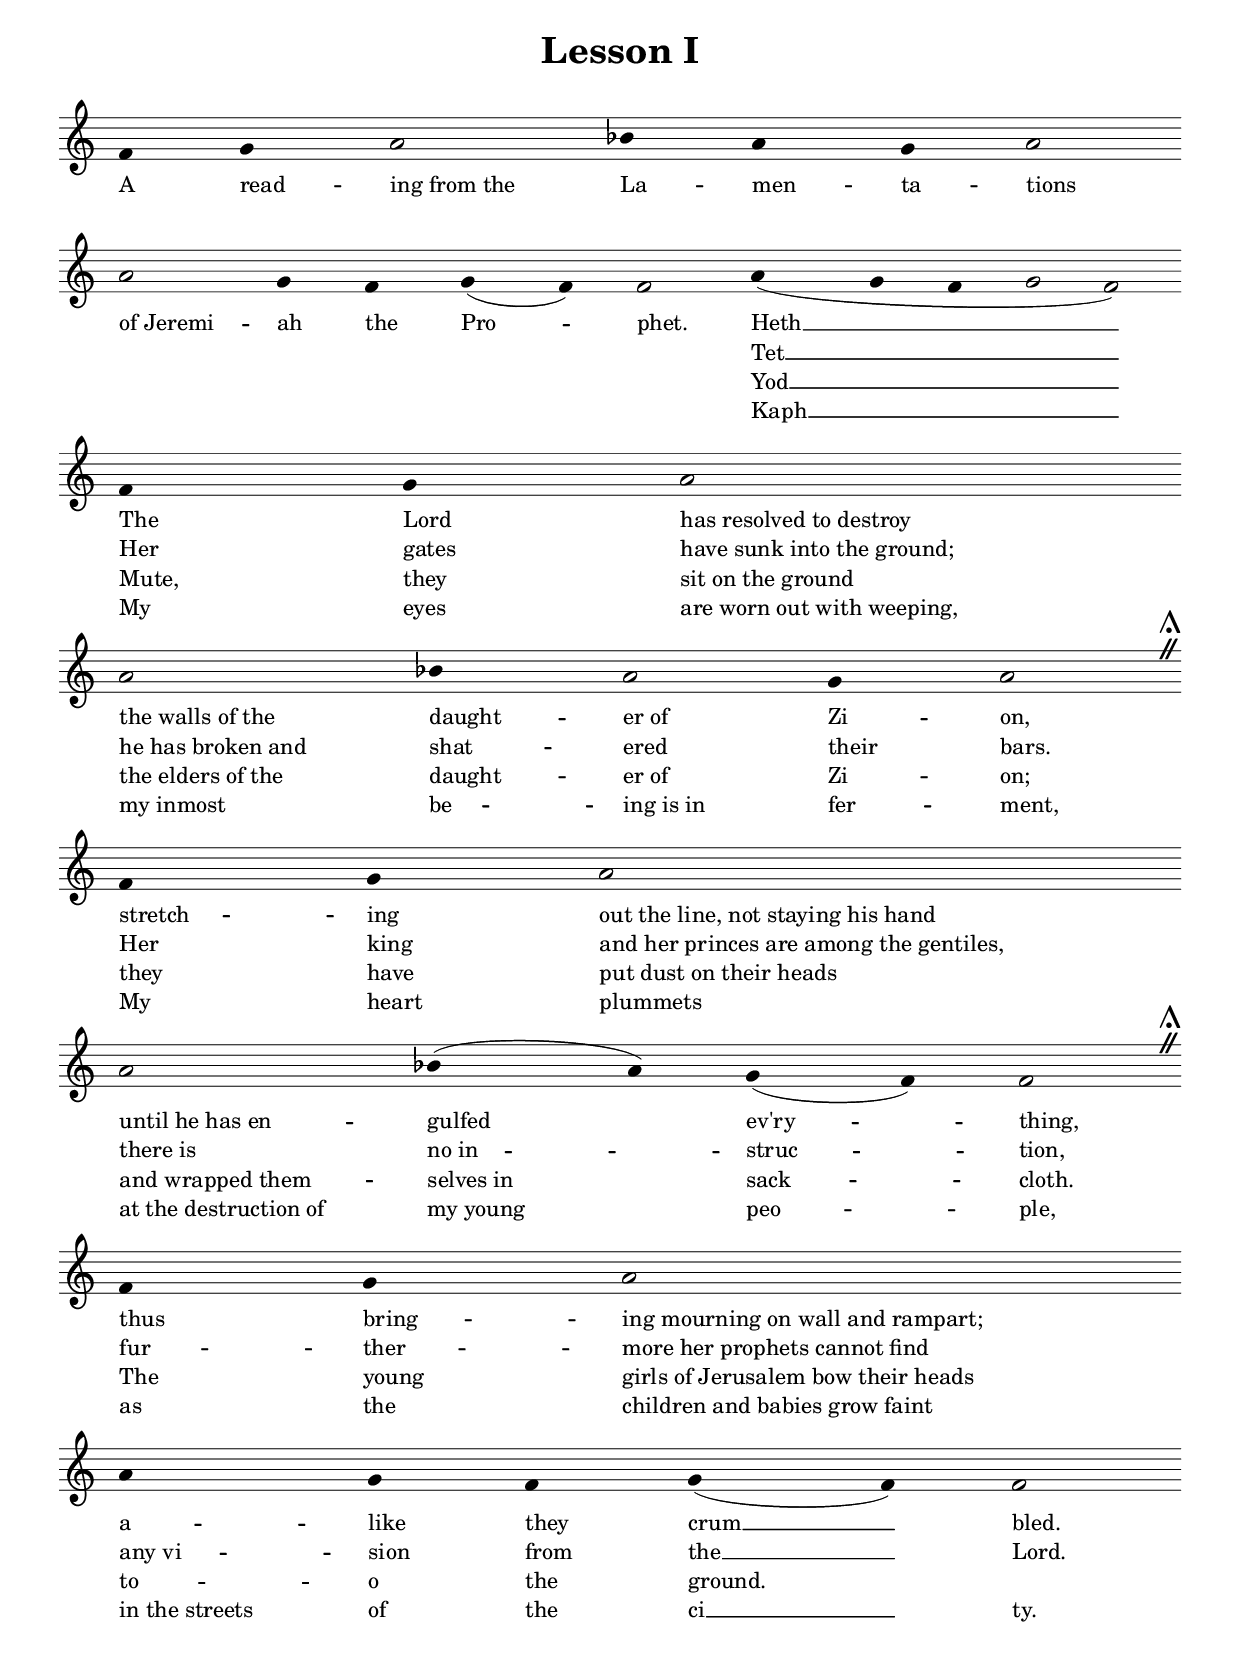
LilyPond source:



\paper {
 markup-system-spacing = 
  #' ((basic-distance . 6)
     (minimum-distance . 5)
     (padding . 0)
     (stretchability . 5))
  system-system-spacing = 
  #'  ((basic-distance . 9)
     (minimum-distance . 7)
     (padding . 3)
     (stretchability . 5))
}

\header {
  title = "Lesson I"
  composer = ""
}
\include "gregorian.ly"

chant = \relative c' {
  \set Score.timing = ##f
  %First Lines & Letter
  f4 g a2 bes4 a g a2 \break
  a2 g4 f g( f) f2 \finalis  a4( g f g2 f) \break
  %Verse Part 1
  f4 g a2 \break 
  a bes!4 a2 g4 a2 \divisioMaior \break
  %Verse Part 2
  f4 g a2 \break
  a2 bes!4(a ) g( f) f2 \divisioMaior \break
  %Verse Part 3
  f4 g a2 \break
  a4 g f g( f) f2 \break \finalis
  %New Line I guess
  R1
  \finalis

  % \divisioMinima
  %g4 b a2 f2 \divisioMaior
  %g4( f) f( g) a2 \finalis
}

reading = \lyricmode {
  A read -- ing_from_the La -- men -- ta -- tions
  of_Jeremi -- ah the Pro -- phet.  
}

heth = \lyricmode {
  A read -- ing_from_the La -- men -- ta -- tions
  of_Jeremi -- ah the Pro -- phet.  Heth __

  The Lord has_resolved_to_destroy
  the_walls_of_the daught -- er_of Zi -- on,

  stretch -- ing out_the_line,_not_staying_his_hand
  until_he_has_en -- gulfed ev'ry -- thing,

  thus bring -- ing_mourning_on_wall_and_rampart;
  a -- like they crum __ bled.
}

tet = \lyricmode {
  \skip1 \skip1 \skip1 \skip1 \skip1 \skip1 \skip1 \skip1 \skip1 \skip1 \skip1 \skip1 
  Tet __

  Her gates have_sunk_into_the_ground;
    he_has_broken_and shat -- ered their bars.

  Her king and_her_princes_are_among_the_gentiles,
    there_is no_in -- struc -- tion,

  fur -- ther -- more_her_prophets_cannot_find
   any_vi -- sion from the __ Lord. 
}

yod = \lyricmode {
  \skip1 \skip1 \skip1 \skip1 \skip1 \skip1 \skip1 \skip1 \skip1 \skip1 \skip1 \skip1 
  Yod __

  Mute, they sit_on_the_ground
    the_elders_of_the daught -- er_of Zi -- on;
  
  they have put_dust_on_their_heads
    and_wrapped_them -- selves_in sack -- cloth.

  The young girls_of_Jerusalem_bow_their_heads
    to -- o the ground.
}

kaph = \lyricmode {
  \skip1 \skip1 \skip1 \skip1 \skip1 \skip1 \skip1 \skip1 \skip1 \skip1 \skip1 \skip1 
  Kaph __

  My eyes are_worn_out_with_weeping,
    my_inmost be -- ing_is_in fer -- ment,

  My heart plummets
    at_the_destruction_of my_young peo -- ple,
  
  as the children_and_babies_grow_faint
    in_the_streets of the ci __ ty.
  

}

\score {
  \new Staff \with {
  \override StaffSymbol.thickness = #0.5
  } <<
    \new Voice = "melody" \chant
    \new Lyrics = "one" \lyricsto melody \heth
    \new Lyrics = "one" \lyricsto melody \tet
    \new Lyrics = "one" \lyricsto melody \yod
    \new Lyrics = "one" \lyricsto melody \kaph
  >>
  \layout {
    \once \override LyricText.self-alignment-X = #LEFT
    \override LyricText.font-size = #-0.25
    \override VerticalAxisGroup.
       nonstaff-relatedstaff-spacing.padding = #1.5
    
      \context {
        \Staff
        \remove "Time_signature_engraver"
        \remove "Bar_engraver"
        \hide Stem
        \RemoveEmptyStaves
      }
      \context {
        \Voice
        \override Stem.length = #0
      }
      \context {
        \Score
        barAlways = ##t
      
      }
   }

   \midi {}
   
}